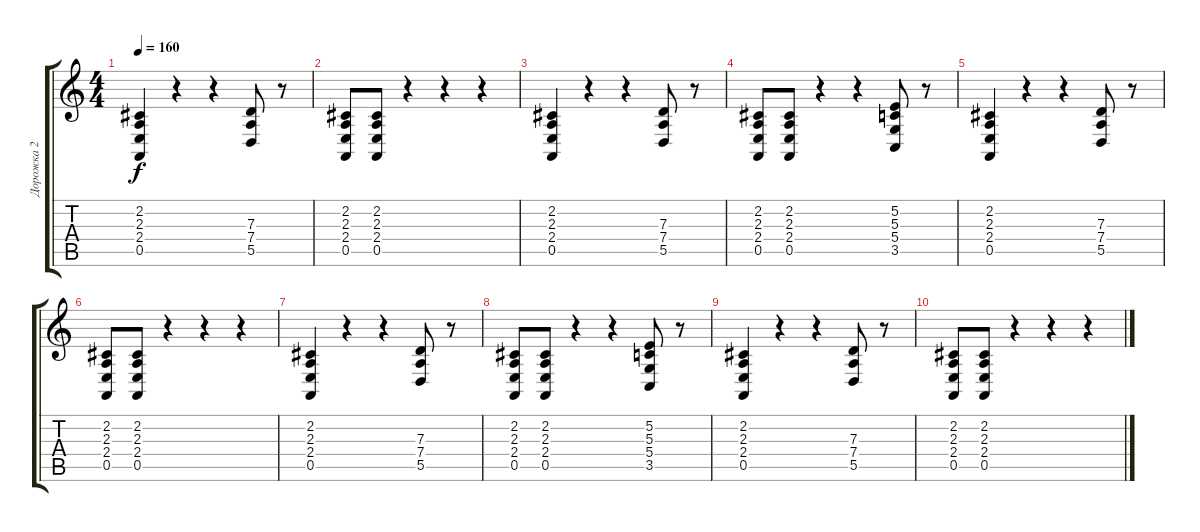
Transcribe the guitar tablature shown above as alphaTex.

\track ("Дорожка 2" "Дорожка 2") {instrument accordion}
\staff {score tabs}
\tuning (E4 B3 G3 D3 A2 E2) {hide}
\ts (4 4)
\tempo 160
\clef g2
\ks c
(2.2 2.3 2.4 0.5).4{dy f} r.4 r.4 (7.3 7.4 5.5).8 r.8 |
(2.2 2.3 2.4 0.5).8 (2.2 2.3 2.4 0.5).8 r.4 r.4 r.4 |
(2.2 2.3 2.4 0.5).4 r.4 r.4 (7.3 7.4 5.5).8 r.8 |
(2.2 2.3 2.4 0.5).8 (2.2 2.3 2.4 0.5).8 r.4 r.4 (5.2 5.3 5.4 3.5).8 r.8 |
(2.2 2.3 2.4 0.5).4 r.4 r.4 (7.3 7.4 5.5).8 r.8 |
(2.2 2.3 2.4 0.5).8 (2.2 2.3 2.4 0.5).8 r.4 r.4 r.4 |
(2.2 2.3 2.4 0.5).4 r.4 r.4 (7.3 7.4 5.5).8 r.8 |
(2.2 2.3 2.4 0.5).8 (2.2 2.3 2.4 0.5).8 r.4 r.4 (5.2 5.3 5.4 3.5).8 r.8 |
(2.2 2.3 2.4 0.5).4 r.4 r.4 (7.3 7.4 5.5).8 r.8 |
(2.2 2.3 2.4 0.5).8 (2.2 2.3 2.4 0.5).8 r.4 r.4 r.4
